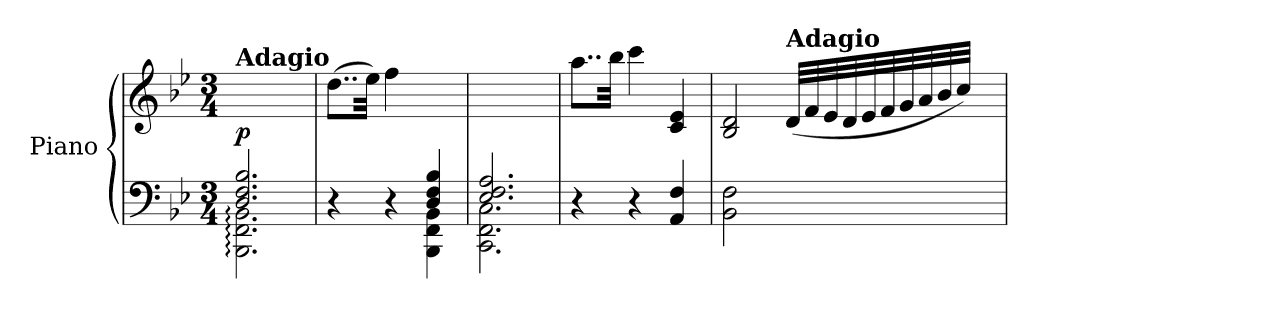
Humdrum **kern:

**kern	**kern	**dynam
*part1	*part1	*part1
*staff2	*staff1	*staff1/2
*I"Piano	*	*
*I'Pno.	*	*
*clefF4	*clefG2	*
*k[b-e-]	*k[b-e-]	*
*B-:	*B-:	*
*M3/4	*M3/4	*
=1	=1	=1
*^	*	*
!	!	!LO:TX:a:B:t=Adagio	!
!	!	!	!LO:DY:a=2
2.D/ 2.F/ 2.B-/	2.BBB-\: 2.FF\: 2.BB-\: 2.D\yy: 2.F\yy: 2.B-\yy:	2.ryy	p
=2	=2	=2	=2
2ryy	4r	(>8..dd\L	.
.	.	32ee-\Jkk)	.
.	4r	4ff\	.
4D/ 4F/ 4B-/	4BBB-\ 4FF\ 4BB-\	4ryy	.
=3	=3	=3	=3
2.E-/ 2.F/ 2.A/	2.CC\ 2.FF\ 2.C\	2.ryy	.
*v	*v	*	*
=4	=4	=4
4r	8..aa\L	.
.	32bb-\Jkk	.
4r	4ccc\	.
4AA/ 4F/	4c/ 4e-/	.
=5	=5	=5
2BB-\ 2F\	2B-/ 2d/	.
!	!LO:TX:a:B:t=Adagio	!
4ryy	(<32d/LLL	.
.	32f/	.
.	32e-/	.
.	32d/	.
.	32e-/	.
.	32f/	.
.	32g/	.
.	32a/	.
8..ryy	32b-/	.
.	32cc/JJJ)	.
.	32ryy	.
.	8ryy	.
=	=	=
*-	*-	*-
